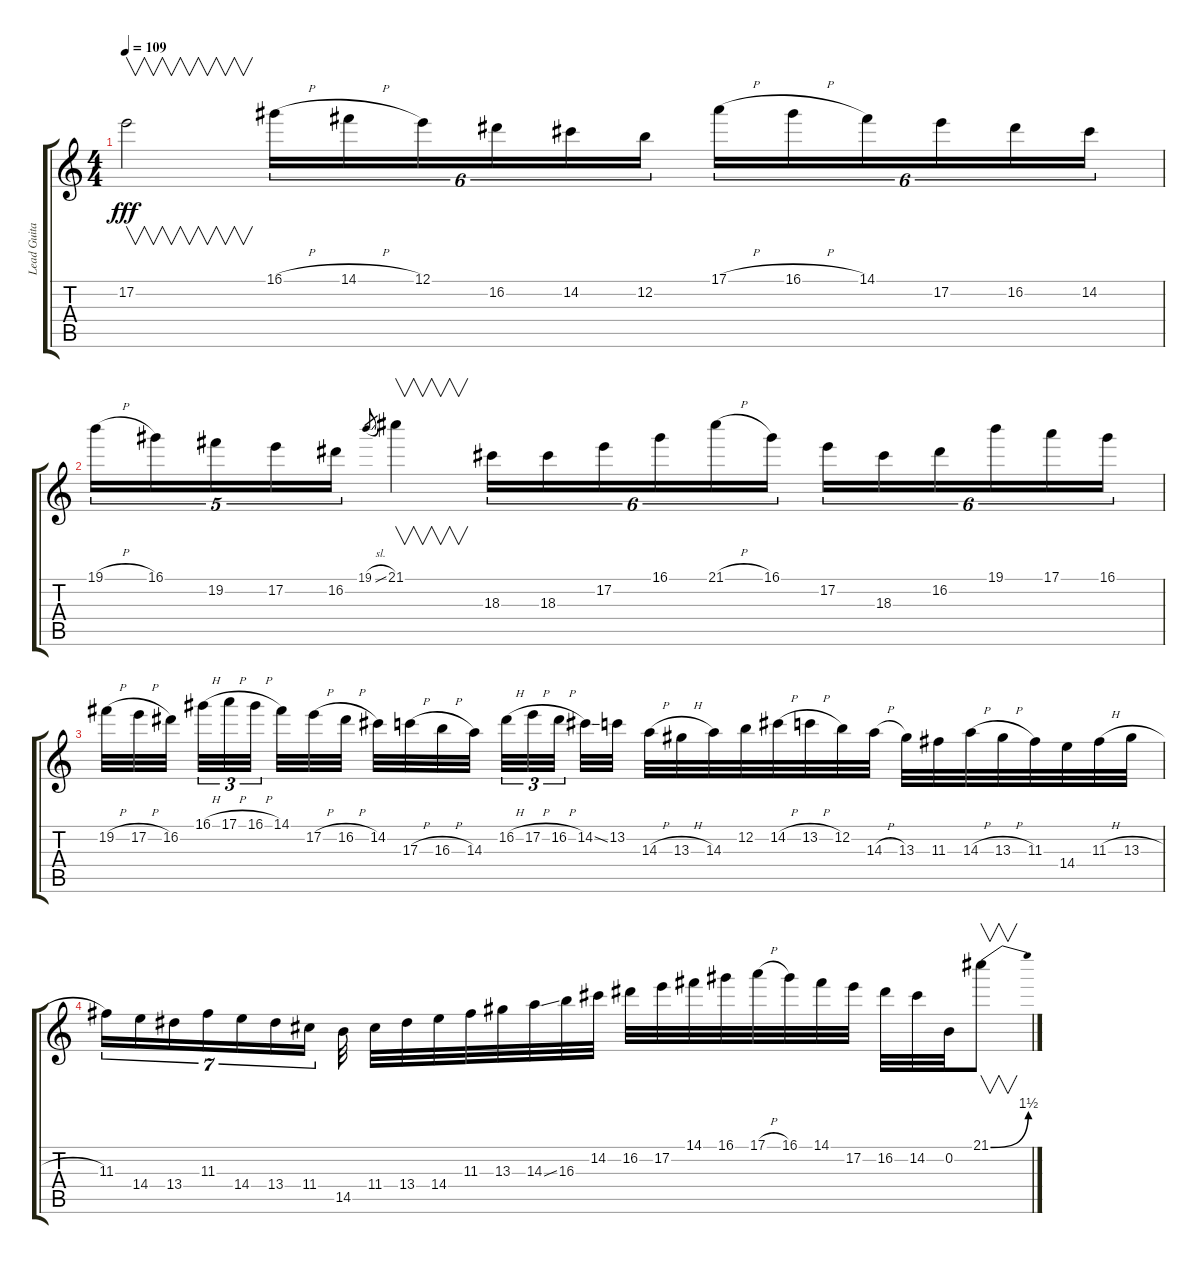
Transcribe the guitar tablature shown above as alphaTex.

\track ("Lead Guitar" "Lead Guita") {instrument overdrivenguitar}
\staff {score tabs}
\tuning (E4 B3 G3 D3 A2 E2) {hide}
\ts (4 4)
\tempo 109
\clef g2
\ks c
17.2.2{v dy fff balance 8} 16.1{h}.16{tu (6 4)} 14.1{h}.16{tu (6 4)} 12.1.16{tu (6 4)} 16.2.16{tu (6 4)} 14.2.16{tu (6 4)} 12.2.16{tu (6 4)} 17.1{h}.16{tu (6 4)} 16.1{h}.16{tu (6 4)} 14.1.16{tu (6 4)} 17.2.16{tu (6 4)} 16.2.16{tu (6 4)} 14.2.16{tu (6 4)} |
19.1{h}.16{tu (5 4) balance 8} 16.1.16{tu (5 4)} 19.2.16{tu (5 4)} 17.2.16{tu (5 4)} 16.2.16{tu (5 4)} 19.1{sl}.8{gr} 21.1.4{v} 18.3.16{tu (6 4)} 18.3.16{tu (6 4)} 17.2.16{tu (6 4)} 16.1.16{tu (6 4)} 21.1{h}.16{tu (6 4)} 16.1.16{tu (6 4)} 17.2.16{tu (6 4)} 18.3.16{tu (6 4)} 16.2.16{tu (6 4)} 19.1.16{tu (6 4)} 17.1.16{tu (6 4)} 16.1.16{tu (6 4)} |
19.2{h}.32{balance 8} 17.2{h}.32 16.2.32 16.1{h}.32{tu (3 2)} 17.1{h}.32{tu (3 2)} 16.1{h}.32{tu (3 2)} 14.1.32 17.2{h}.32 16.2{h}.32 14.2.32 17.3{h}.32 16.3{h}.32 14.3.32 16.2{h}.32{tu (3 2)} 17.2{h}.32{tu (3 2)} 16.2{h}.32{tu (3 2)} 14.2{ss}.32 13.2.32 14.3{h}.32 13.3{h}.32 14.3.32 12.2.32 14.2{h}.32 13.2{h}.32 12.2.32 14.3{h}.32 13.3.32 11.3.32 14.3{h}.32 13.3{h}.32 11.3.32 14.4.32 11.3{h}.32 13.3{h}.32 |
11.3.16{tu (7 4) balance 8} 14.4.16{tu (7 4)} 13.4.16{tu (7 4)} 11.3.16{tu (7 4)} 14.4.16{tu (7 4)} 13.4.16{tu (7 4)} 11.4.16{tu (7 4)} 14.5.32 11.4.32 13.4.32 14.4.32 11.3.32 13.3.32 14.3{ss}.32 16.3.32 14.2.32 16.2.32 17.2.32 14.1.32 16.1.32 17.1{h}.32 16.1.32 14.1.32 17.2.32 16.2.32 14.2.32 0.2.32 21.1{be (bend 0 0 60 6)}.8{v}
